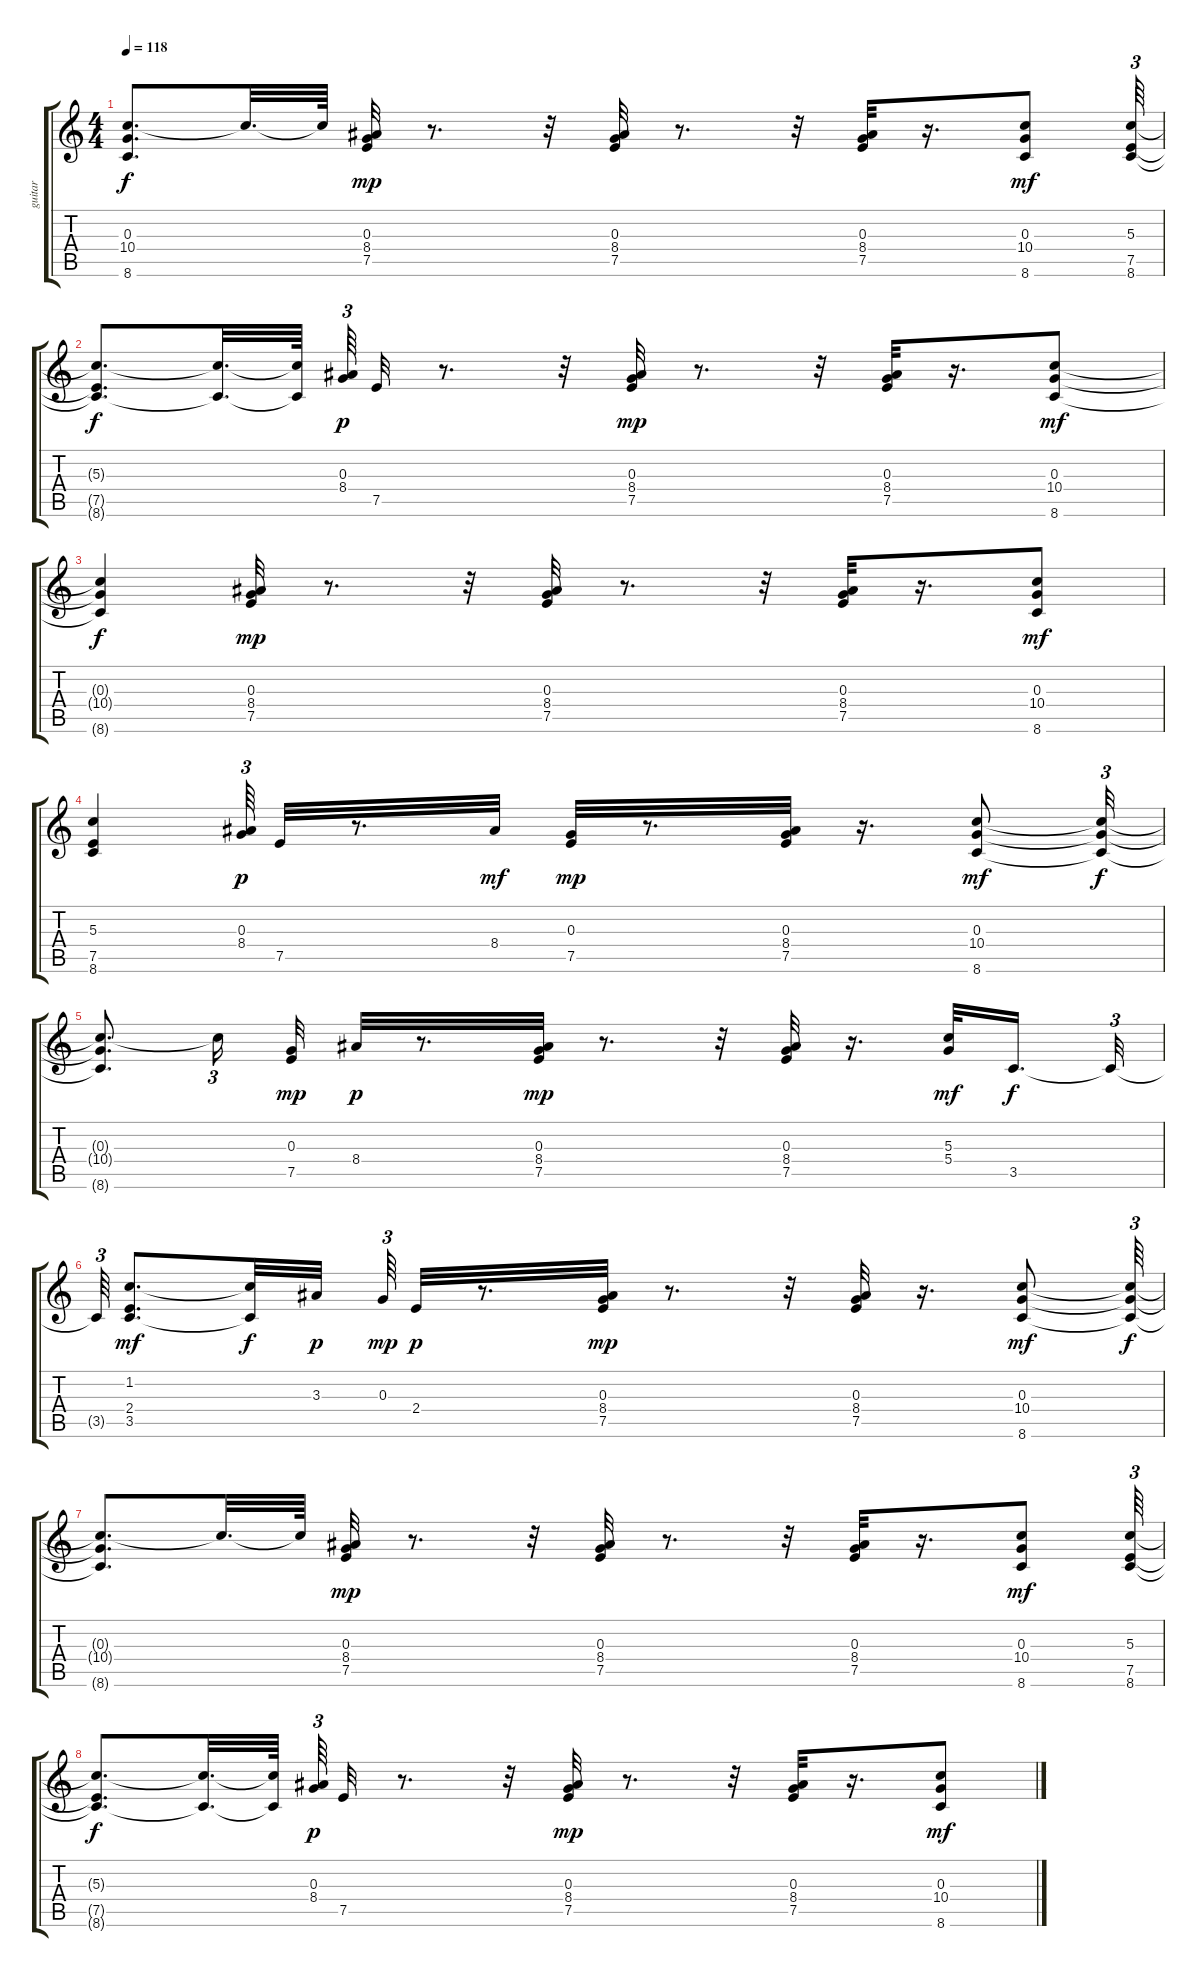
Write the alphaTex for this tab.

\track ("guitar  " "guitar  ") {instrument acousticguitarsteel}
\staff {score tabs}
\tuning (E4 B3 G3 D3 A2 E2) {hide}
\ts (4 4)
\tempo 118
\clef g2
\ks c
(0.3{t} 10.4{t} 8.6{t}).8{d dy f} 10.4{t}.32{d} 10.4{t}.64 (0.3 8.4 7.5).32{dy mp} r.8{d} r.32 (0.3 8.4 7.5).32 r.8{d} r.32 (0.3 8.4 7.5).32 r.16{d} (0.3 10.4 8.6).8{dy mf} (5.3 7.5 8.6).64{tu (3 2)} |
(5.3{t} 7.5{t} 8.6{t}).8{d dy f} (5.3{t} 8.6{t}).32{d} (5.3{t} 8.6{t}).64 (0.3 8.4).64{tu (3 2) dy p} 7.5.32 r.8{d} r.32 (0.3 8.4 7.5).32{dy mp} r.8{d} r.32 (0.3 8.4 7.5).32 r.16{d} (0.3 10.4 8.6).8{dy mf} |
(0.3{t} 10.4{t} 8.6{t}).4{dy f} (0.3 8.4 7.5).32{dy mp} r.8{d} r.32 (0.3 8.4 7.5).32 r.8{d} r.32 (0.3 8.4 7.5).32 r.16{d} (0.3 10.4 8.6).8{dy mf} |
(5.3 7.5 8.6).4 (0.3 8.4).64{tu (3 2) dy p} 7.5.32 r.8{d} 8.4.32{dy mf} (0.3 7.5).32{dy mp} r.8{d} (0.3 8.4 7.5).32 r.16{d} (0.3 10.4 8.6).8{dy mf} (0.3{t} 10.4{t} 8.6{t}).32{tu (3 2) dy f} |
(0.3{t} 10.4{t} 8.6{t}).8{d} 10.4{t}.16{tu (3 2)} (0.3 7.5).32{dy mp} 8.4.32{dy p} r.8{d} (0.3 8.4 7.5).32{dy mp} r.8{d} r.32 (0.3 8.4 7.5).32 r.16{d} (5.3 5.4).32{dy mf} 3.5.16{d dy f} 3.5{t}.32{tu (3 2)} |
3.5{t}.64{tu (3 2)} (1.2 2.4 3.5).8{d dy mf} (1.2{t} 3.5{t}).32{dy f} 3.3.32{dy p} 0.3.64{tu (3 2) dy mp} 2.4.32{dy p} r.8{d} (0.3 8.4 7.5).32{dy mp} r.8{d} r.32 (0.3 8.4 7.5).32 r.16{d} (0.3 10.4 8.6).8{dy mf} (0.3{t} 10.4{t} 8.6{t}).64{tu (3 2) dy f} |
(0.3{t} 10.4{t} 8.6{t}).8{d} 10.4{t}.32{d} 10.4{t}.64 (0.3 8.4 7.5).32{dy mp} r.8{d} r.32 (0.3 8.4 7.5).32 r.8{d} r.32 (0.3 8.4 7.5).32 r.16{d} (0.3 10.4 8.6).8{dy mf} (5.3 7.5 8.6).64{tu (3 2)} |
(5.3{t} 7.5{t} 8.6{t}).8{d dy f} (5.3{t} 8.6{t}).32{d} (5.3{t} 8.6{t}).64 (0.3 8.4).64{tu (3 2) dy p} 7.5.32 r.8{d} r.32 (0.3 8.4 7.5).32{dy mp} r.8{d} r.32 (0.3 8.4 7.5).32 r.16{d} (0.3 10.4 8.6).8{dy mf}
